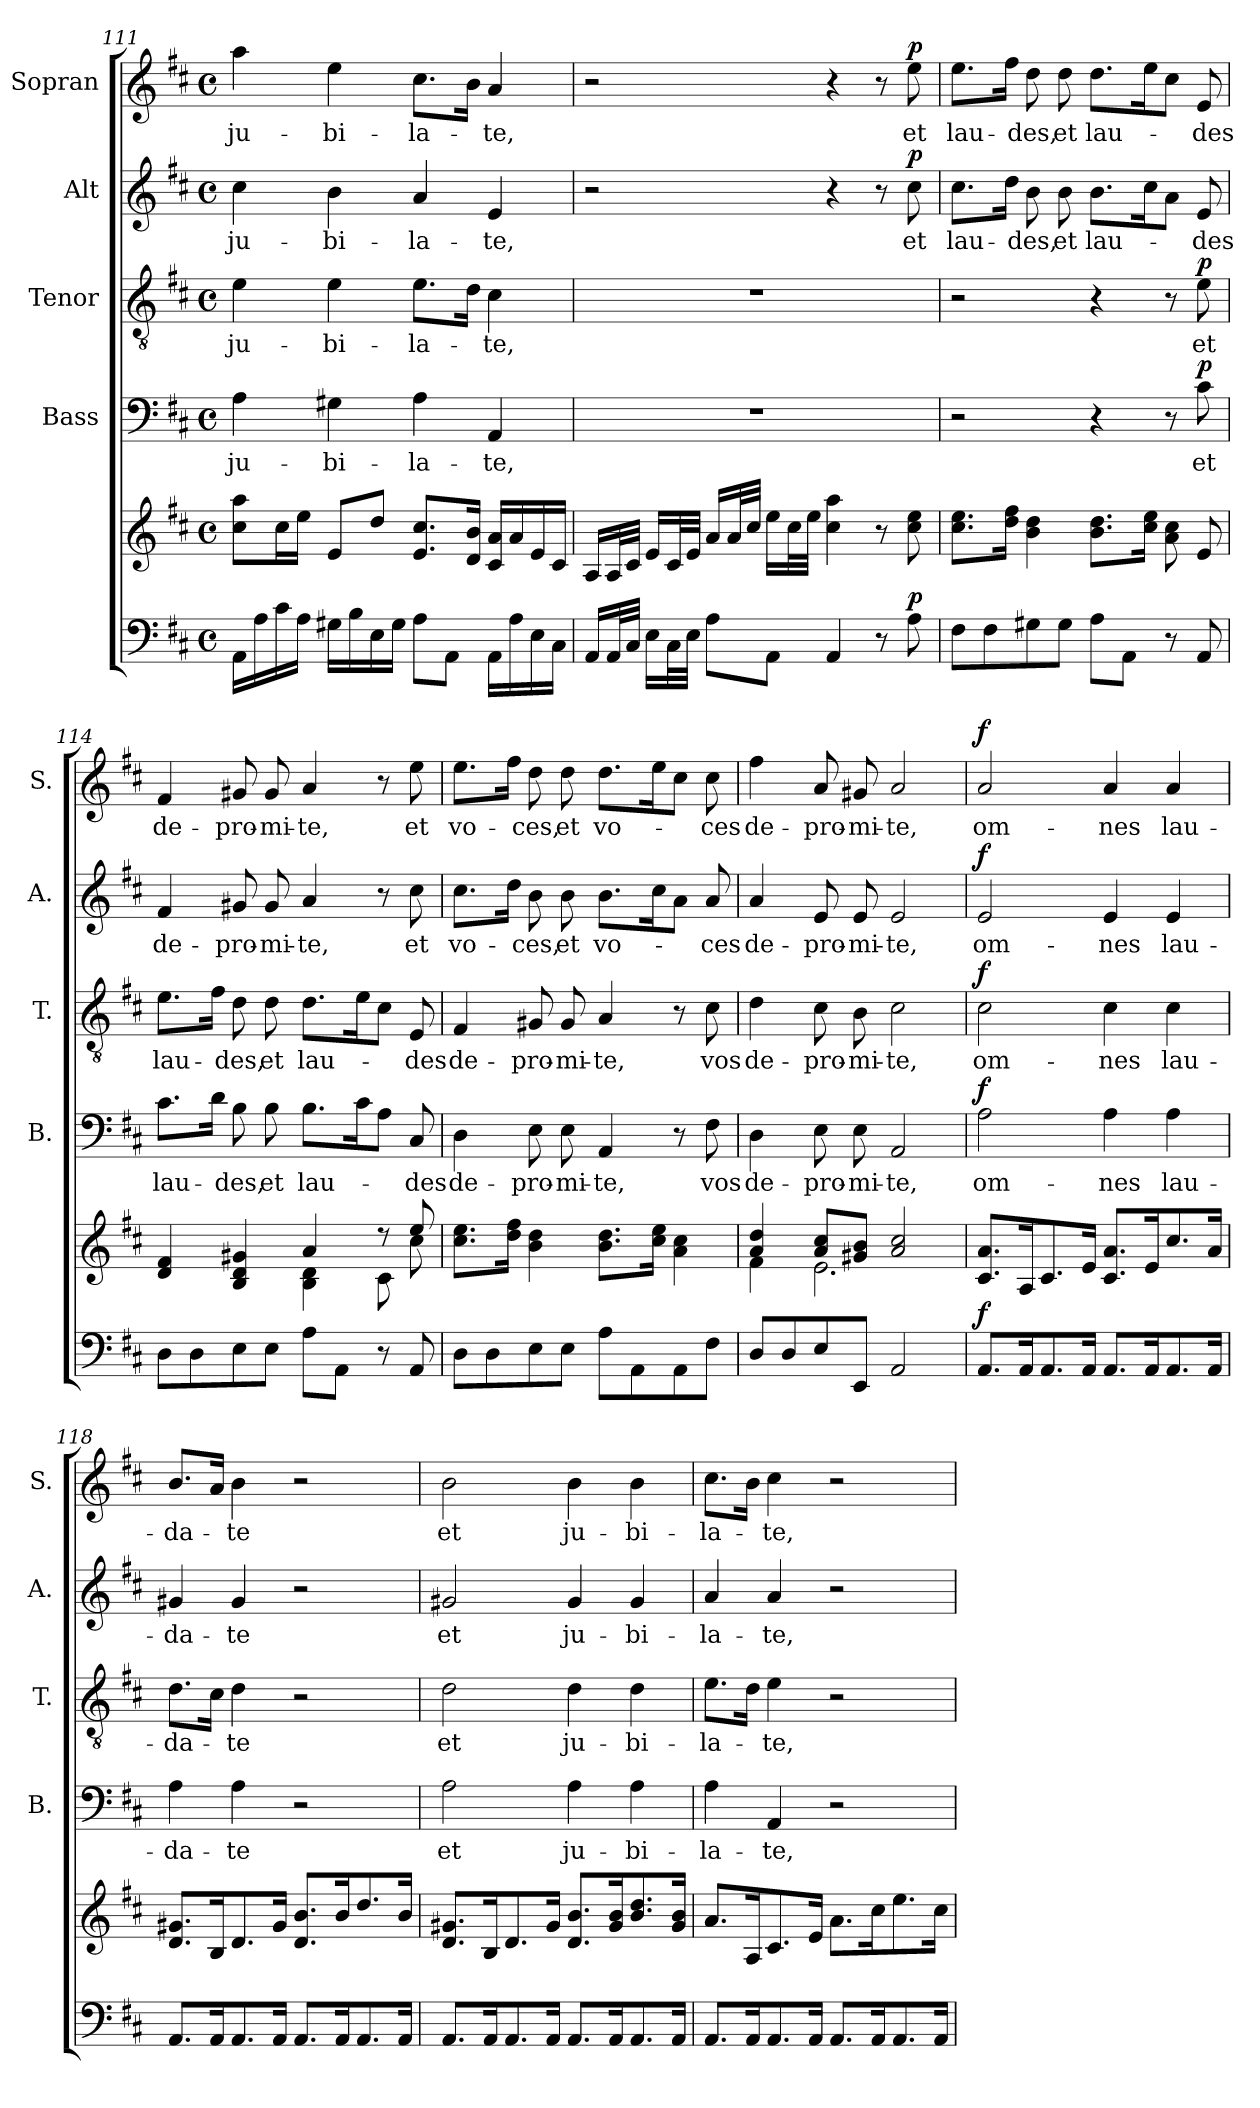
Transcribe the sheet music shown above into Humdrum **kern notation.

**kern	**kern	**dynam	**kern	**text	**dynam	**kern	**text	**dynam	**kern	**text	**dynam	**kern	**text	**dynam
*part5	*part5	*part5	*part4	*part4	*part4	*part3	*part3	*part3	*part2	*part2	*part2	*part1	*part1	*part1
*staff6	*staff5	*staff5/6	*staff4	*staff4	*staff4	*staff3	*staff3	*staff3	*staff2	*staff2	*staff2	*staff1	*staff1	*staff1
*	*	*	*I"Bass	*	*	*I"Tenor	*	*	*I"Alt	*	*	*I"Sopran	*	*
*	*	*	*I'B.	*	*	*I'T.	*	*	*I'A.	*	*	*I'S.	*	*
*clefF4	*clefG2	*	*clefF4	*	*	*clefGv2	*	*	*clefG2	*	*	*clefG2	*	*
*k[f#c#]	*k[f#c#]	*	*k[f#c#]	*	*	*k[f#c#]	*	*	*k[f#c#]	*	*	*k[f#c#]	*	*
*D:	*D:	*	*D:	*	*	*D:	*	*	*D:	*	*	*D:	*	*
*M4/4	*M4/4	*	*M4/4	*	*	*M4/4	*	*	*M4/4	*	*	*M4/4	*	*
*met(c)	*met(c)	*	*met(c)	*	*	*met(c)	*	*	*met(c)	*	*	*met(c)	*	*
=111	=111	=111	=111	=111	=111	=111	=111	=111	=111	=111	=111	=111	=111	=111
!	!	!	!	!LO:LY:b	!	!	!LO:LY:b	!	!	!LO:LY:b	!	!	!LO:LY:b	!
16AA\LL	8cc#\ 8aa\L	.	4A\	ju-	.	4e\	ju-	.	4cc#\	ju-	.	4aa\	ju-	.
16A\	.	.	.	.	.	.	.	.	.	.	.	.	.	.
16c#\	16cc#\L	.	.	.	.	.	.	.	.	.	.	.	.	.
16A\JJ	16ee\JJ	.	.	.	.	.	.	.	.	.	.	.	.	.
!	!	!	!	!LO:LY:b	!	!	!LO:LY:b	!	!	!LO:LY:b	!	!	!LO:LY:b	!
16G#X\LL	8e/L	.	4G#X\	-bi-	.	4e\	-bi-	.	4b\	-bi-	.	4ee\	-bi-	.
16B\	.	.	.	.	.	.	.	.	.	.	.	.	.	.
16E\	8dd/J	.	.	.	.	.	.	.	.	.	.	.	.	.
16G#\JJ	.	.	.	.	.	.	.	.	.	.	.	.	.	.
!	!	!	!	!LO:LY:b	!	!	!LO:LY:b	!	!	!LO:LY:b	!	!	!LO:LY:b	!
8A\L	8.e/ 8.cc#/L	.	4A\	-la-	.	8.e\L	-la-	.	4a/	-la-	.	8.cc#\L	-la-	.
8AA\J	.	.	.	.	.	.	.	.	.	.	.	.	.	.
.	16d/ 16b/Jk	.	.	.	.	16d\Jk	.	.	.	.	.	16b\Jk	.	.
!	!	!	!	!LO:LY:b	!	!	!LO:LY:b	!	!	!LO:LY:b	!	!	!LO:LY:b	!
16AA\LL	16c#/ 16a/LL	.	4AA/	-te,	.	4c#\	-te,	.	4e/	-te,	.	4a/	-te,	.
16A\	16a/	.	.	.	.	.	.	.	.	.	.	.	.	.
16E\	16e/	.	.	.	.	.	.	.	.	.	.	.	.	.
16C#\JJ	16c#/JJ	.	.	.	.	.	.	.	.	.	.	.	.	.
!!LO:PB:g=z
=112	=112	=112	=112	=112	=112	=112	=112	=112	=112	=112	=112	=112	=112	=112
16AA/LL	16A/LL	.	1r	.	.	1r	.	.	2r	.	.	2r	.	.
32AA/L	32A/L	.	.	.	.	.	.	.	.	.	.	.	.	.
32C#/JJJ	32c#/JJJ	.	.	.	.	.	.	.	.	.	.	.	.	.
16E\LL	16e/LL	.	.	.	.	.	.	.	.	.	.	.	.	.
32C#\L	32c#/L	.	.	.	.	.	.	.	.	.	.	.	.	.
32E\JJJ	32e/JJJ	.	.	.	.	.	.	.	.	.	.	.	.	.
8A\L	16a/LL	.	.	.	.	.	.	.	.	.	.	.	.	.
.	32a/L	.	.	.	.	.	.	.	.	.	.	.	.	.
.	32cc#/JJJ	.	.	.	.	.	.	.	.	.	.	.	.	.
8AA\J	16ee\LL	.	.	.	.	.	.	.	.	.	.	.	.	.
.	32cc#\L	.	.	.	.	.	.	.	.	.	.	.	.	.
.	32ee\JJJ	.	.	.	.	.	.	.	.	.	.	.	.	.
4AA/	4cc#\ 4aa\	.	.	.	.	.	.	.	4r	.	.	4r	.	.
8r	8r	.	.	.	.	.	.	.	8r	.	.	8r	.	.
!	!	!LO:DY:a=2	!	!	!	!	!	!	!	!LO:LY:b	!LO:DY:a	!	!LO:LY:b	!LO:DY:a
8A\	8cc#\ 8ee\	p	.	.	.	.	.	.	8cc#\	et	p	8ee\	et	p
=113	=113	=113	=113	=113	=113	=113	=113	=113	=113	=113	=113	=113	=113	=113
!	!	!	!	!	!	!	!	!	!	!LO:LY:b	!	!	!LO:LY:b	!
8F#\L	8.cc#\ 8.ee\L	.	2r	.	.	2r	.	.	8.cc#\L	lau-	.	8.ee\L	lau-	.
8F#\	.	.	.	.	.	.	.	.	.	.	.	.	.	.
.	16dd\ 16ff#\Jk	.	.	.	.	.	.	.	16dd\Jk	.	.	16ff#\Jk	.	.
!	!	!	!	!	!	!	!	!	!	!LO:LY:b	!	!	!LO:LY:b	!
8G#X\	4b\ 4dd\	.	.	.	.	.	.	.	8b\	-des,	.	8dd\	-des,	.
!	!	!	!	!	!	!	!	!	!	!LO:LY:b	!	!	!LO:LY:b	!
8G#\J	.	.	.	.	.	.	.	.	8b\	et	.	8dd\	et	.
!	!	!	!	!	!	!	!	!	!	!LO:LY:b	!	!	!LO:LY:b	!
8A\L	8.b\ 8.dd\L	.	4r	.	.	4r	.	.	8.b\L	lau-	.	8.dd\L	lau-	.
8AA\J	.	.	.	.	.	.	.	.	.	.	.	.	.	.
.	16cc#\ 16ee\Jk	.	.	.	.	.	.	.	16cc#\k	.	.	16ee\k	.	.
8r	8a\ 8cc#\	.	8r	.	.	8r	.	.	8a\J	.	.	8cc#\J	.	.
!	!	!	!	!LO:LY:b	!LO:DY:a	!	!LO:LY:b	!LO:DY:a	!	!LO:LY:b	!	!	!LO:LY:b	!
8AA/	8e/	.	8c#\	et	p	8e\	et	p	8e/	-des	.	8e/	-des	.
=114	=114	=114	=114	=114	=114	=114	=114	=114	=114	=114	=114	=114	=114	=114
*	*^	*	*	*	*	*	*	*	*	*	*	*	*	*
!	!	!	!	!	!LO:LY:b	!	!	!LO:LY:b	!	!	!LO:LY:b	!	!	!LO:LY:b	!
8D\L	4d/ 4f#/	2ryy	.	8.c#\L	lau-	.	8.e\L	lau-	.	4f#/	de-	.	4f#/	de-	.
8D\	.	.	.	.	.	.	.	.	.	.	.	.	.	.	.
.	.	.	.	16d\Jk	.	.	16f#\Jk	.	.	.	.	.	.	.	.
!	!	!	!	!	!LO:LY:b	!	!	!LO:LY:b	!	!	!LO:LY:b	!	!	!LO:LY:b	!
8E\	4B/ 4d/ 4g#X/	.	.	8B\	-des,	.	8d\	-des,	.	8g#X/	-pro-	.	8g#X/	-pro-	.
!	!	!	!	!	!LO:LY:b	!	!	!LO:LY:b	!	!	!LO:LY:b	!	!	!LO:LY:b	!
8E\J	.	.	.	8B\	et	.	8d\	et	.	8g#/	-mi-	.	8g#/	-mi-	.
!	!	!	!	!	!LO:LY:b	!	!	!LO:LY:b	!	!	!LO:LY:b	!	!	!LO:LY:b	!
8A\L	4a/	4B\ 4d\	.	8.B\L	lau-	.	8.d\L	lau-	.	4a/	-te,	.	4a/	-te,	.
8AA\J	.	.	.	.	.	.	.	.	.	.	.	.	.	.	.
.	.	.	.	16c#\k	.	.	16e\k	.	.	.	.	.	.	.	.
8r	8rdd	8c#\	.	8A\J	.	.	8c#\J	.	.	8r	.	.	8r	.	.
!	!	!	!	!	!LO:LY:b	!	!	!LO:LY:b	!	!	!LO:LY:b	!	!	!LO:LY:b	!
8AA/	8ee/	8cc#\	.	8C#/	-des	.	8E/	-des	.	8cc#\	et	.	8ee\	et	.
!!LO:LB:g=z
=115	=115	=115	=115	=115	=115	=115	=115	=115	=115	=115	=115	=115	=115	=115	=115
!	!	!	!	!	!LO:LY:b	!	!	!LO:LY:b	!	!	!LO:LY:b	!	!	!LO:LY:b	!
*	*v	*v	*	*	*	*	*	*	*	*	*	*	*	*	*
8D\L	8.cc#\ 8.ee\L	.	4D\	de-	.	4F#/	de-	.	8.cc#\L	vo-	.	8.ee\L	vo-	.
8D\	.	.	.	.	.	.	.	.	.	.	.	.	.	.
.	16dd\ 16ff#\Jk	.	.	.	.	.	.	.	16dd\Jk	.	.	16ff#\Jk	.	.
!	!	!	!	!LO:LY:b	!	!	!LO:LY:b	!	!	!LO:LY:b	!	!	!LO:LY:b	!
8E\	4b\ 4dd\	.	8E\	-pro-	.	8G#X/	-pro-	.	8b\	-ces,	.	8dd\	-ces,	.
!	!	!	!	!LO:LY:b	!	!	!LO:LY:b	!	!	!LO:LY:b	!	!	!LO:LY:b	!
8E\J	.	.	8E\	-mi-	.	8G#/	-mi-	.	8b\	et	.	8dd\	et	.
!	!	!	!	!LO:LY:b	!	!	!LO:LY:b	!	!	!LO:LY:b	!	!	!LO:LY:b	!
8A\L	8.b\ 8.dd\L	.	4AA/	-te,	.	4A/	-te,	.	8.b\L	vo-	.	8.dd\L	vo-	.
8AA\	.	.	.	.	.	.	.	.	.	.	.	.	.	.
.	16cc#\ 16ee\Jk	.	.	.	.	.	.	.	16cc#\k	.	.	16ee\k	.	.
8AA\	4a\ 4cc#\	.	8r	.	.	8r	.	.	8a\J	.	.	8cc#\J	.	.
!	!	!	!	!LO:LY:b	!	!	!LO:LY:b	!	!	!LO:LY:b	!	!	!LO:LY:b	!
8F#\J	.	.	8F#\	vos	.	8c#\	vos	.	8a/	-ces	.	8cc#\	-ces	.
=116	=116	=116	=116	=116	=116	=116	=116	=116	=116	=116	=116	=116	=116	=116
*	*^	*	*	*	*	*	*	*	*	*	*	*	*	*
!	!	!	!	!	!LO:LY:b	!	!	!LO:LY:b	!	!	!LO:LY:b	!	!	!LO:LY:b	!
8D/L	4a/ 4dd/	4f#\	.	4D\	de-	.	4d\	de-	.	4a/	de-	.	4ff#\	de-	.
8D/	.	.	.	.	.	.	.	.	.	.	.	.	.	.	.
!	!	!	!	!	!LO:LY:b	!	!	!LO:LY:b	!	!	!LO:LY:b	!	!	!LO:LY:b	!
8E/	8a/ 8cc#/L	2.e\	.	8E\	-pro-	.	8c#\	-pro-	.	8e/	-pro-	.	8a/	-pro-	.
!	!	!	!	!	!LO:LY:b	!	!	!LO:LY:b	!	!	!LO:LY:b	!	!	!LO:LY:b	!
8EE/J	8g#X/ 8b/J	.	.	8E\	-mi-	.	8B\	-mi-	.	8e/	-mi-	.	8g#X/	-mi-	.
!	!	!	!	!	!LO:LY:b	!	!	!LO:LY:b	!	!	!LO:LY:b	!	!	!LO:LY:b	!
2AA/	2a/ 2cc#/	.	.	2AA/	-te,	.	2c#\	-te,	.	2e/	-te,	.	2a/	-te,	.
*	*v	*v	*	*	*	*	*	*	*	*	*	*	*	*	*
=117	=117	=117	=117	=117	=117	=117	=117	=117	=117	=117	=117	=117	=117	=117
!	!	!LO:DY:a=2	!	!LO:LY:b	!LO:DY:a	!	!LO:LY:b	!LO:DY:a	!	!LO:LY:b	!LO:DY:a	!	!LO:LY:b	!LO:DY:a
8.AA/L	8.c#/ 8.a/L	f	2A\	om-	f	2c#\	om-	f	2e/	om-	f	2a/	om-	f
16AA/k	16A/k	.	.	.	.	.	.	.	.	.	.	.	.	.
8.AA/	8.c#/	.	.	.	.	.	.	.	.	.	.	.	.	.
16AA/Jk	16e/Jk	.	.	.	.	.	.	.	.	.	.	.	.	.
!	!	!	!	!LO:LY:b	!	!	!LO:LY:b	!	!	!LO:LY:b	!	!	!LO:LY:b	!
8.AA/L	8.c#/ 8.a/L	.	4A\	-nes	.	4c#\	-nes	.	4e/	-nes	.	4a/	-nes	.
16AA/k	16e/k	.	.	.	.	.	.	.	.	.	.	.	.	.
!	!	!	!	!LO:LY:b	!	!	!LO:LY:b	!	!	!LO:LY:b	!	!	!LO:LY:b	!
8.AA/	8.cc#/	.	4A\	lau-	.	4c#\	lau-	.	4e/	lau-	.	4a/	lau-	.
16AA/Jk	16a/Jk	.	.	.	.	.	.	.	.	.	.	.	.	.
=118	=118	=118	=118	=118	=118	=118	=118	=118	=118	=118	=118	=118	=118	=118
!	!	!	!	!LO:LY:b	!	!	!LO:LY:b	!	!	!LO:LY:b	!	!	!LO:LY:b	!
8.AA/L	8.d/ 8.g#X/L	.	4A\	-da-	.	8.d\L	-da-	.	4g#X/	-da-	.	8.b/L	-da-	.
16AA/k	16B/k	.	.	.	.	16c#\Jk	.	.	.	.	.	16a/Jk	.	.
!	!	!	!	!LO:LY:b	!	!	!LO:LY:b	!	!	!LO:LY:b	!	!	!LO:LY:b	!
8.AA/	8.d/	.	4A\	-te	.	4d\	-te	.	4g#/	-te	.	4b\	-te	.
16AA/Jk	16g#/Jk	.	.	.	.	.	.	.	.	.	.	.	.	.
8.AA/L	8.d/ 8.b/L	.	2r	.	.	2r	.	.	2r	.	.	2r	.	.
16AA/k	16b/k	.	.	.	.	.	.	.	.	.	.	.	.	.
8.AA/	8.dd/	.	.	.	.	.	.	.	.	.	.	.	.	.
16AA/Jk	16b/Jk	.	.	.	.	.	.	.	.	.	.	.	.	.
!!LO:PB:g=z
=119	=119	=119	=119	=119	=119	=119	=119	=119	=119	=119	=119	=119	=119	=119
!	!	!	!	!LO:LY:b	!	!	!LO:LY:b	!	!	!LO:LY:b	!	!	!LO:LY:b	!
8.AA/L	8.d/ 8.g#X/L	.	2A\	et	.	2d\	et	.	2g#X/	et	.	2b\	et	.
16AA/k	16B/k	.	.	.	.	.	.	.	.	.	.	.	.	.
8.AA/	8.d/	.	.	.	.	.	.	.	.	.	.	.	.	.
16AA/Jk	16g#/Jk	.	.	.	.	.	.	.	.	.	.	.	.	.
!	!	!	!	!LO:LY:b	!	!	!LO:LY:b	!	!	!LO:LY:b	!	!	!LO:LY:b	!
8.AA/L	8.d/ 8.b/L	.	4A\	ju-	.	4d\	ju-	.	4g#/	ju-	.	4b\	ju-	.
16AA/k	16g#/ 16b/k	.	.	.	.	.	.	.	.	.	.	.	.	.
!	!	!	!	!LO:LY:b	!	!	!LO:LY:b	!	!	!LO:LY:b	!	!	!LO:LY:b	!
8.AA/	8.b/ 8.dd/	.	4A\	-bi-	.	4d\	-bi-	.	4g#/	-bi-	.	4b\	-bi-	.
16AA/Jk	16g#/ 16b/Jk	.	.	.	.	.	.	.	.	.	.	.	.	.
=120	=120	=120	=120	=120	=120	=120	=120	=120	=120	=120	=120	=120	=120	=120
!	!	!	!	!LO:LY:b	!	!	!LO:LY:b	!	!	!LO:LY:b	!	!	!LO:LY:b	!
8.AA/L	8.a/L	.	4A\	-la-	.	8.e\L	-la-	.	4a/	-la-	.	8.cc#\L	-la-	.
16AA/k	16A/k	.	.	.	.	16d\Jk	.	.	.	.	.	16b\Jk	.	.
!	!	!	!	!LO:LY:b	!	!	!LO:LY:b	!	!	!LO:LY:b	!	!	!LO:LY:b	!
8.AA/	8.c#/	.	4AA/	-te,	.	4e\	-te,	.	4a/	-te,	.	4cc#\	-te,	.
16AA/Jk	16e/Jk	.	.	.	.	.	.	.	.	.	.	.	.	.
8.AA/L	8.a\L	.	2r	.	.	2r	.	.	2r	.	.	2r	.	.
16AA/k	16cc#\k	.	.	.	.	.	.	.	.	.	.	.	.	.
8.AA/	8.ee\	.	.	.	.	.	.	.	.	.	.	.	.	.
16AA/Jk	16cc#\Jk	.	.	.	.	.	.	.	.	.	.	.	.	.
=	=	=	=	=	=	=	=	=	=	=	=	=	=	=
*-	*-	*-	*-	*-	*-	*-	*-	*-	*-	*-	*-	*-	*-	*-
